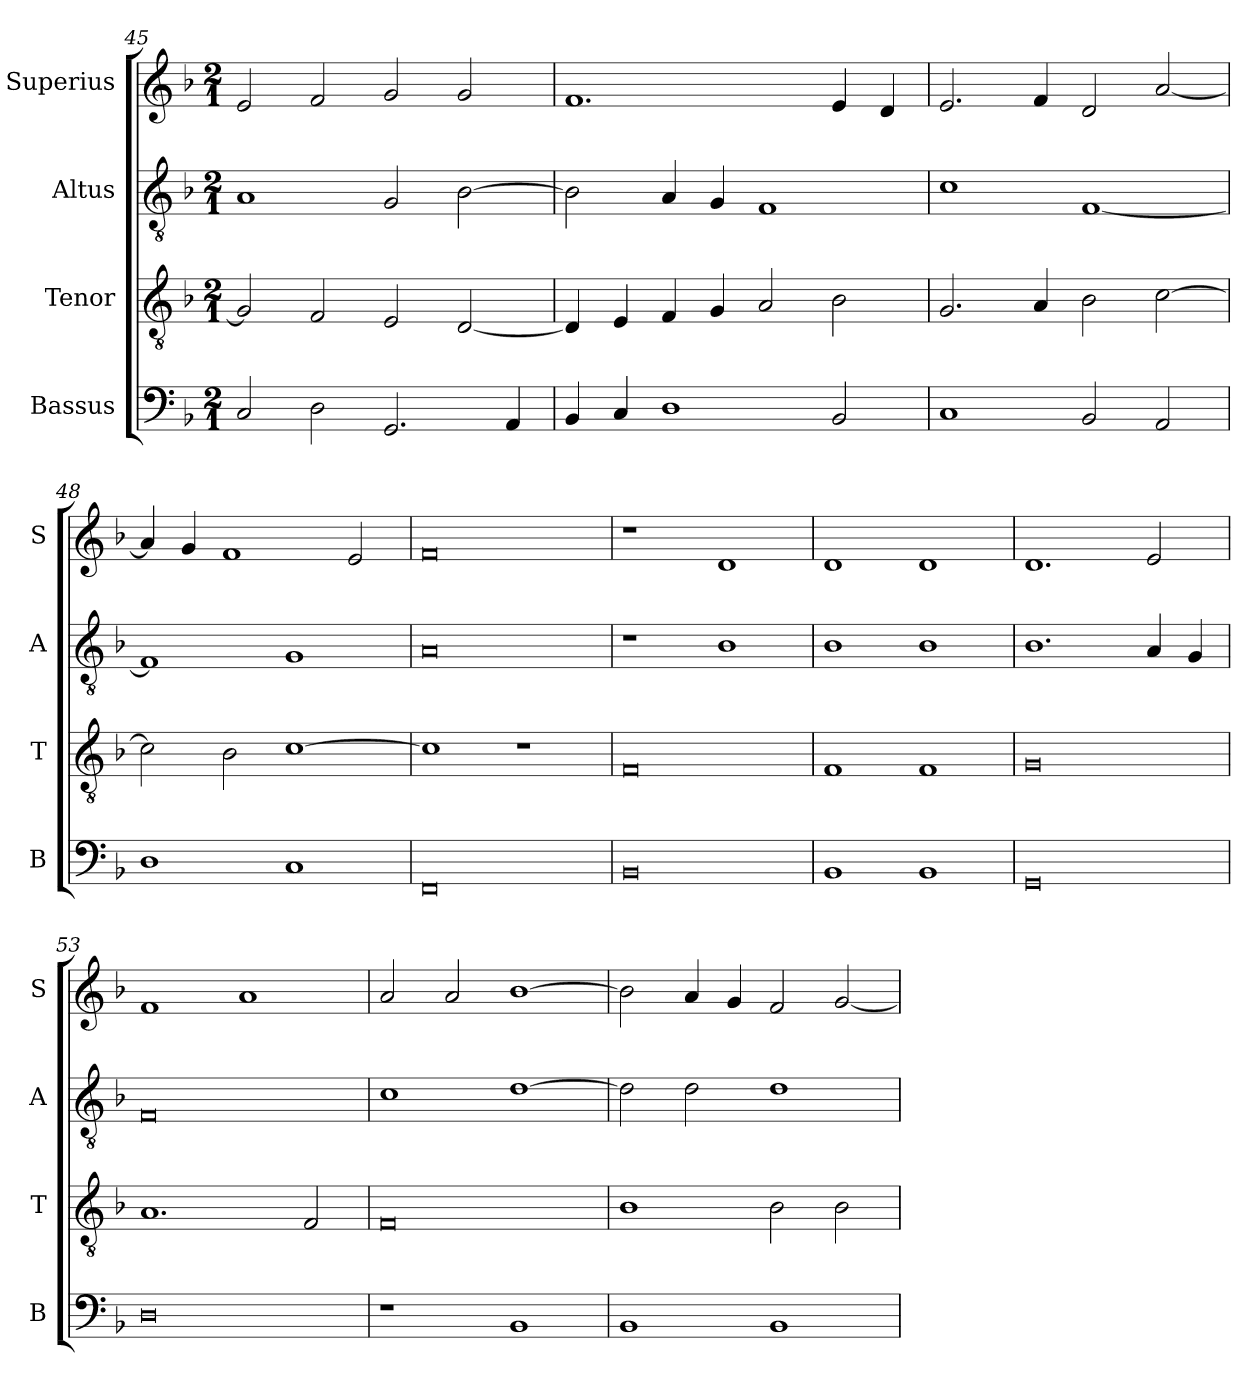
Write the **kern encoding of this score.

**kern	**kern	**kern	**kern
*part4	*part3	*part2	*part1
*staff4	*staff3	*staff2	*staff1
*I"Bassus	*I"Tenor	*I"Altus	*I"Superius
*I'B	*I'T	*I'A	*I'S
*clefF4	*clefGv2	*clefGv2	*clefG2
*k[b-]	*k[b-]	*k[b-]	*k[b-]
*F:	*F:	*F:	*F:
*M2/1	*M2/1	*M2/1	*M2/1
=45	=45	=45	=45
2C	2G]	1A	2e
2D	2F	.	2f
2.GG	2E	2G	2g
.	[2D	[2B-	2g
4AA	.	.	.
=46	=46	=46	=46
4BB-	4D]	2B-]	1.f
4C	4E	.	.
1D	4F	4A	.
.	4G	4G	.
.	2A	1F	.
2BB-	2B-	.	4e
.	.	.	4d
=47	=47	=47	=47
1C	2.G	1c	2.e
.	4A	.	4f
2BB-	2B-	[1F	2d
2AA	[2c	.	[2a
=48	=48	=48	=48
1D	2c]	1F]	4a]
.	.	.	4g
.	2B-	.	1f
1C	[1c	1G	.
.	.	.	2e
=49	=49	=49	=49
0FF	1c]	0A	0f
.	1r	.	.
=50	=50	=50	=50
0BB-	0F	1r	1r
.	.	1B-	1d
=51	=51	=51	=51
1BB-	1F	1B-	1d
1BB-	1F	1B-	1d
=52	=52	=52	=52
0GG	0G	1.B-	1.d
.	.	4A	2e
.	.	4G	.
=53	=53	=53	=53
0D	1.A	0F	1f
.	.	.	1a
.	2F	.	.
=54	=54	=54	=54
1r	0F	1c	2a
.	.	.	2a
1BB-	.	[1d	[1b-
=55	=55	=55	=55
1BB-	1B-	2d]	2b-]
.	.	2d	4a
.	.	.	4g
1BB-	2B-	1d	2f
.	2B-	.	[2g
=	=	=	=
*-	*-	*-	*-
